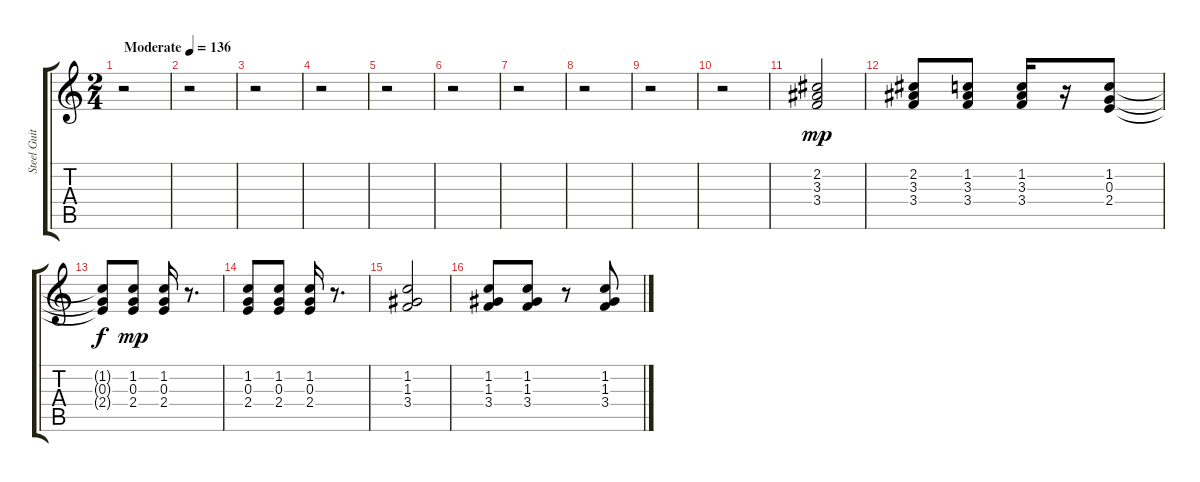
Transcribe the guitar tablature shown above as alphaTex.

\track ("Steel Guitar" "Steel Guit") {instrument acousticguitarsteel}
\staff {score tabs}
\tuning (E4 B3 G3 D3 A2 E2) {hide}
\ts (2 4)
\tempo (136 "Moderate")
\clef g2
\ks c
r.2{dy mp instrument acousticguitarsteel} |
r.2 |
r.2 |
r.2 |
r.2 |
r.2 |
r.2 |
r.2 |
r.2 |
r.2 |
(2.2 3.3 3.4).2 |
(2.2 3.3 3.4).8 (1.2 3.3 3.4).8 (1.2 3.3 3.4).16 r.16 (1.2 0.3 2.4).8 |
(1.2{t} 0.3{t} 2.4{t}).8{dy f} (1.2 0.3 2.4).8{dy mp} (1.2 0.3 2.4).16 r.8{d} |
(1.2 0.3 2.4).8 (1.2 0.3 2.4).8 (1.2 0.3 2.4).16 r.8{d} |
(1.2 1.3 3.4).2 |
(1.2 1.3 3.4).8 (1.2 1.3 3.4).8 r.8 (1.2 1.3 3.4).8
